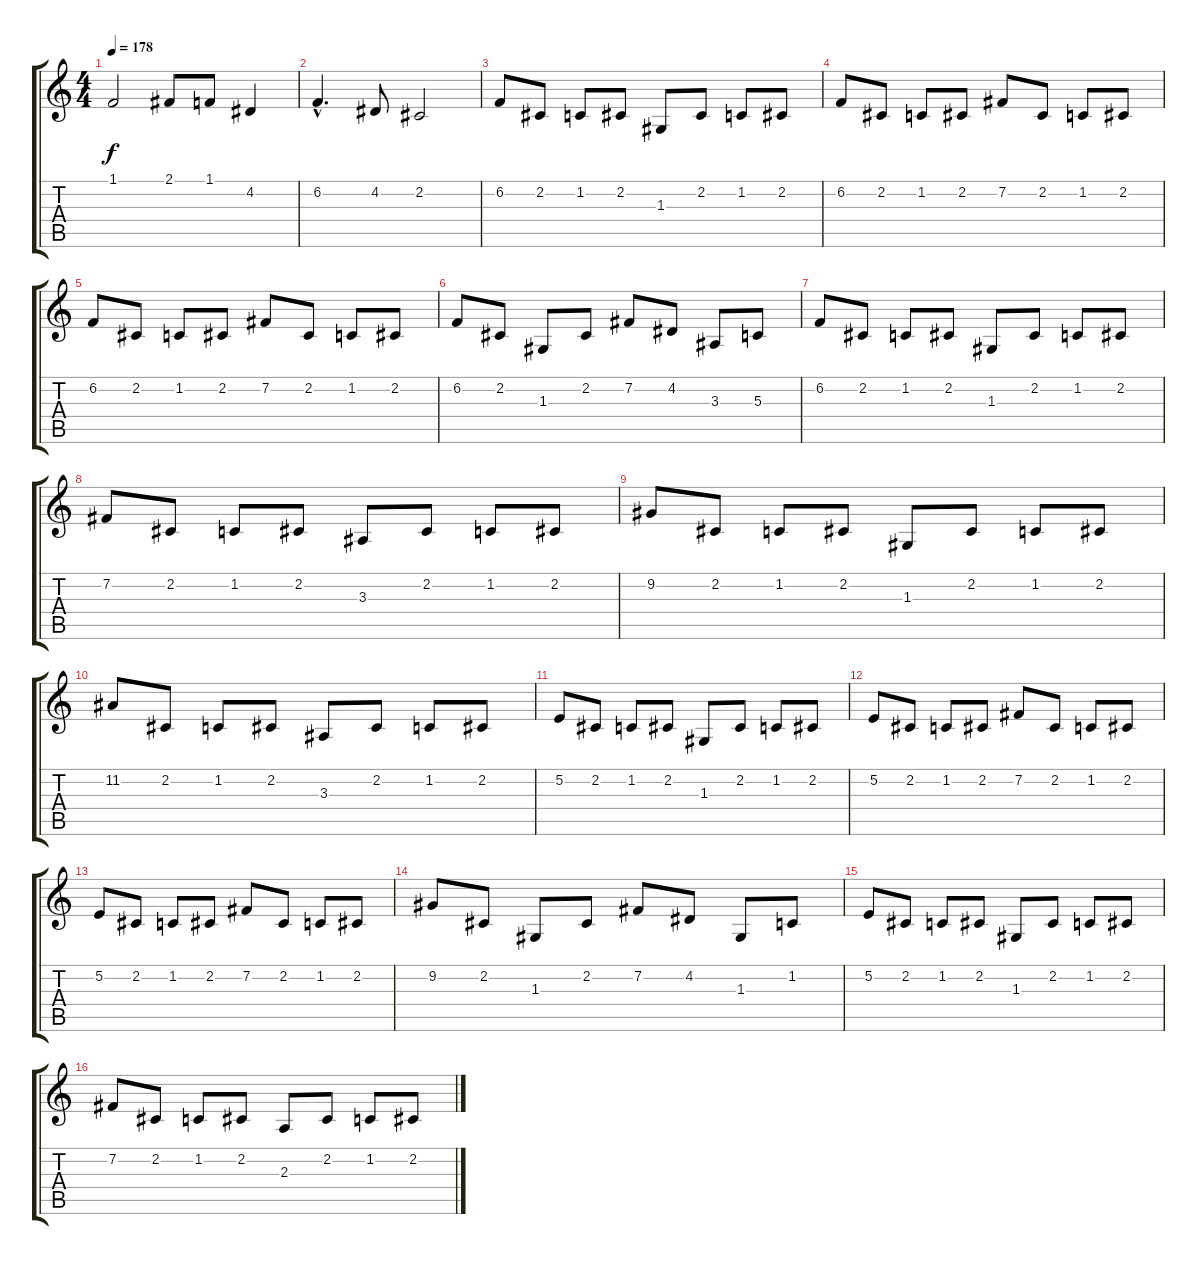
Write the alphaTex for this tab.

\track "" {instrument churchorgan}
\staff {score tabs}
\tuning (E4 B3 G3 D3 A2 D2) {hide}
\ts (4 4)
\tempo 178
\clef g2
\ks c
1.1.2{dy f} 2.1.8 1.1.8 4.2.4 |
6.2{hac}.4{d} 4.2.8 2.2.2 |
6.2.8 2.2.8 1.2.8 2.2.8 1.3.8 2.2.8 1.2.8 2.2.8 |
6.2.8 2.2.8 1.2.8 2.2.8 7.2.8 2.2.8 1.2.8 2.2.8 |
6.2.8 2.2.8 1.2.8 2.2.8 7.2.8 2.2.8 1.2.8 2.2.8 |
6.2.8 2.2.8 1.3.8 2.2.8 7.2.8 4.2.8 3.3.8 5.3.8 |
6.2.8 2.2.8 1.2.8 2.2.8 1.3.8 2.2.8 1.2.8 2.2.8 |
7.2.8 2.2.8 1.2.8 2.2.8 3.3.8 2.2.8 1.2.8 2.2.8 |
9.2.8 2.2.8 1.2.8 2.2.8 1.3.8 2.2.8 1.2.8 2.2.8 |
11.2.8 2.2.8 1.2.8 2.2.8 3.3.8 2.2.8 1.2.8 2.2.8 |
5.2.8 2.2.8 1.2.8 2.2.8 1.3.8 2.2.8 1.2.8 2.2.8 |
5.2.8 2.2.8 1.2.8 2.2.8 7.2.8 2.2.8 1.2.8 2.2.8 |
5.2.8 2.2.8 1.2.8 2.2.8 7.2.8 2.2.8 1.2.8 2.2.8 |
9.2.8 2.2.8 1.3.8 2.2.8 7.2.8 4.2.8 1.3.8 1.2.8 |
5.2.8 2.2.8 1.2.8 2.2.8 1.3.8 2.2.8 1.2.8 2.2.8 |
7.2.8 2.2.8 1.2.8 2.2.8 2.3.8 2.2.8 1.2.8 2.2.8
